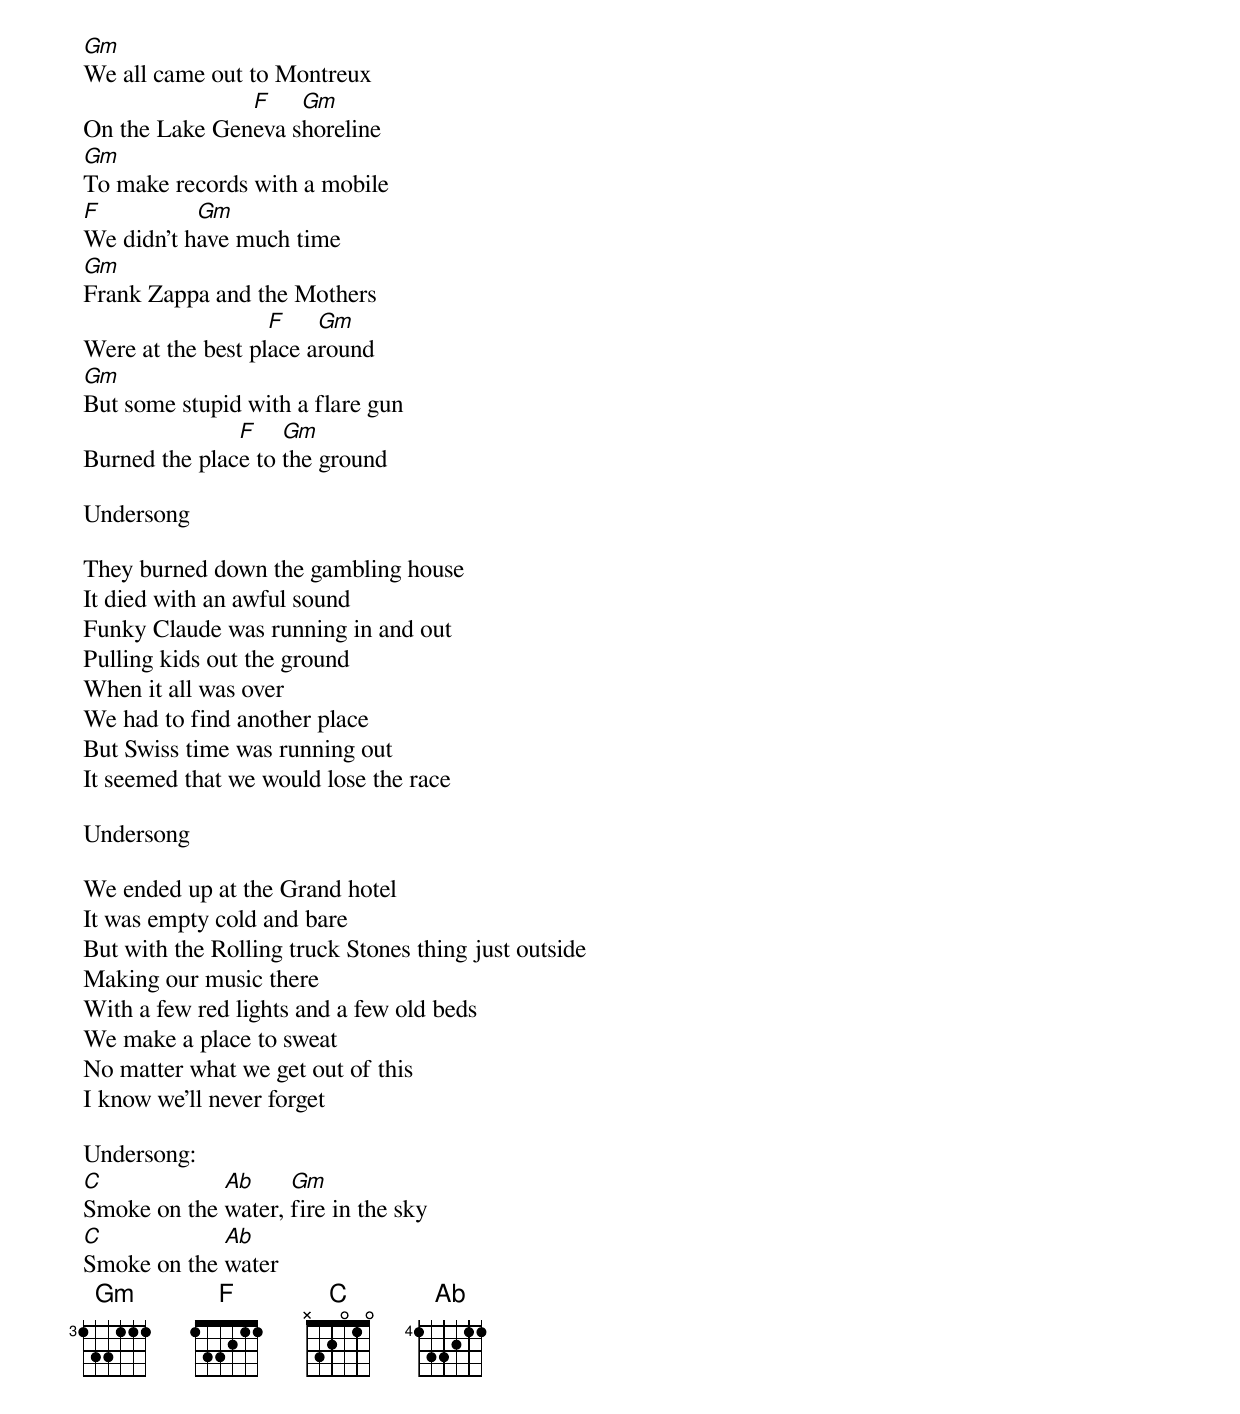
Gm
We all came out to Montreux
               F    Gm
On the Lake Geneva shoreline
Gm
To make records with a mobile
F          Gm
We didn't have much time
Gm
Frank Zappa and the Mothers
                   F    Gm
Were at the best place around
Gm
But some stupid with a flare gun
               F    Gm
Burned the place to the ground

Undersong

They burned down the gambling house
It died with an awful sound
Funky Claude was running in and out
Pulling kids out the ground
When it all was over
We had to find another place
But Swiss time was running out
It seemed that we would lose the race

Undersong

We ended up at the Grand hotel
It was empty cold and bare
But with the Rolling truck Stones thing just outside
Making our music there
With a few red lights and a few old beds
We make a place to sweat
No matter what we get out of this
I know we'll never forget

Undersong:
C            Ab     Gm
Smoke on the water, fire in the sky
C            Ab
Smoke on the water
